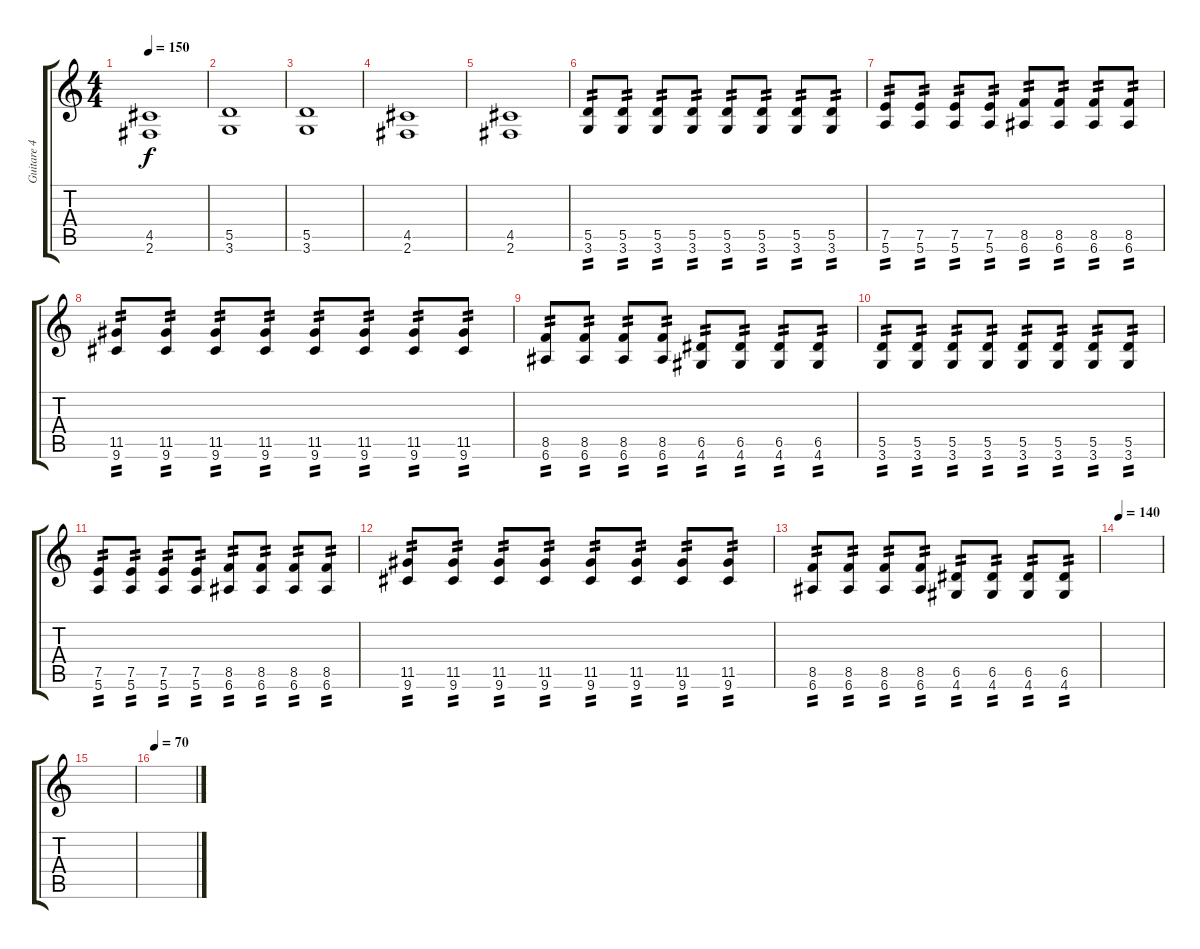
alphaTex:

\track ("Guitare 4" "Guitare 4") {instrument distortionguitar}
\staff {score tabs}
\tuning (E4 B3 G3 D3 A2 E2) {hide}
\ts (4 4)
\tempo 150
\clef g2
\ks c
(4.5 2.6).1{dy f} |
(5.5 3.6).1 |
(5.5 3.6).1 |
(4.5 2.6).1 |
(4.5 2.6).1 |
(5.5 3.6).8{tp 2} (5.5 3.6).8{tp 2} (5.5 3.6).8{tp 2} (5.5 3.6).8{tp 2} (5.5 3.6).8{tp 2} (5.5 3.6).8{tp 2} (5.5 3.6).8{tp 2} (5.5 3.6).8{tp 2} |
(7.5 5.6).8{tp 2} (7.5 5.6).8{tp 2} (7.5 5.6).8{tp 2} (7.5 5.6).8{tp 2} (8.5 6.6).8{tp 2} (8.5 6.6).8{tp 2} (8.5 6.6).8{tp 2} (8.5 6.6).8{tp 2} |
(11.5 9.6).8{tp 2} (11.5 9.6).8{tp 2} (11.5 9.6).8{tp 2} (11.5 9.6).8{tp 2} (11.5 9.6).8{tp 2} (11.5 9.6).8{tp 2} (11.5 9.6).8{tp 2} (11.5 9.6).8{tp 2} |
(8.5 6.6).8{tp 2} (8.5 6.6).8{tp 2} (8.5 6.6).8{tp 2} (8.5 6.6).8{tp 2} (6.5 4.6).8{tp 2} (6.5 4.6).8{tp 2} (6.5 4.6).8{tp 2} (6.5 4.6).8{tp 2} |
(5.5 3.6).8{tp 2} (5.5 3.6).8{tp 2} (5.5 3.6).8{tp 2} (5.5 3.6).8{tp 2} (5.5 3.6).8{tp 2} (5.5 3.6).8{tp 2} (5.5 3.6).8{tp 2} (5.5 3.6).8{tp 2} |
(7.5 5.6).8{tp 2} (7.5 5.6).8{tp 2} (7.5 5.6).8{tp 2} (7.5 5.6).8{tp 2} (8.5 6.6).8{tp 2} (8.5 6.6).8{tp 2} (8.5 6.6).8{tp 2} (8.5 6.6).8{tp 2} |
(11.5 9.6).8{tp 2} (11.5 9.6).8{tp 2} (11.5 9.6).8{tp 2} (11.5 9.6).8{tp 2} (11.5 9.6).8{tp 2} (11.5 9.6).8{tp 2} (11.5 9.6).8{tp 2} (11.5 9.6).8{tp 2} |
(8.5 6.6).8{tp 2} (8.5 6.6).8{tp 2} (8.5 6.6).8{tp 2} (8.5 6.6).8{tp 2} (6.5 4.6).8{tp 2} (6.5 4.6).8{tp 2} (6.5 4.6).8{tp 2} (6.5 4.6).8{tp 2} |
\tempo 140
|
|
\tempo 70
